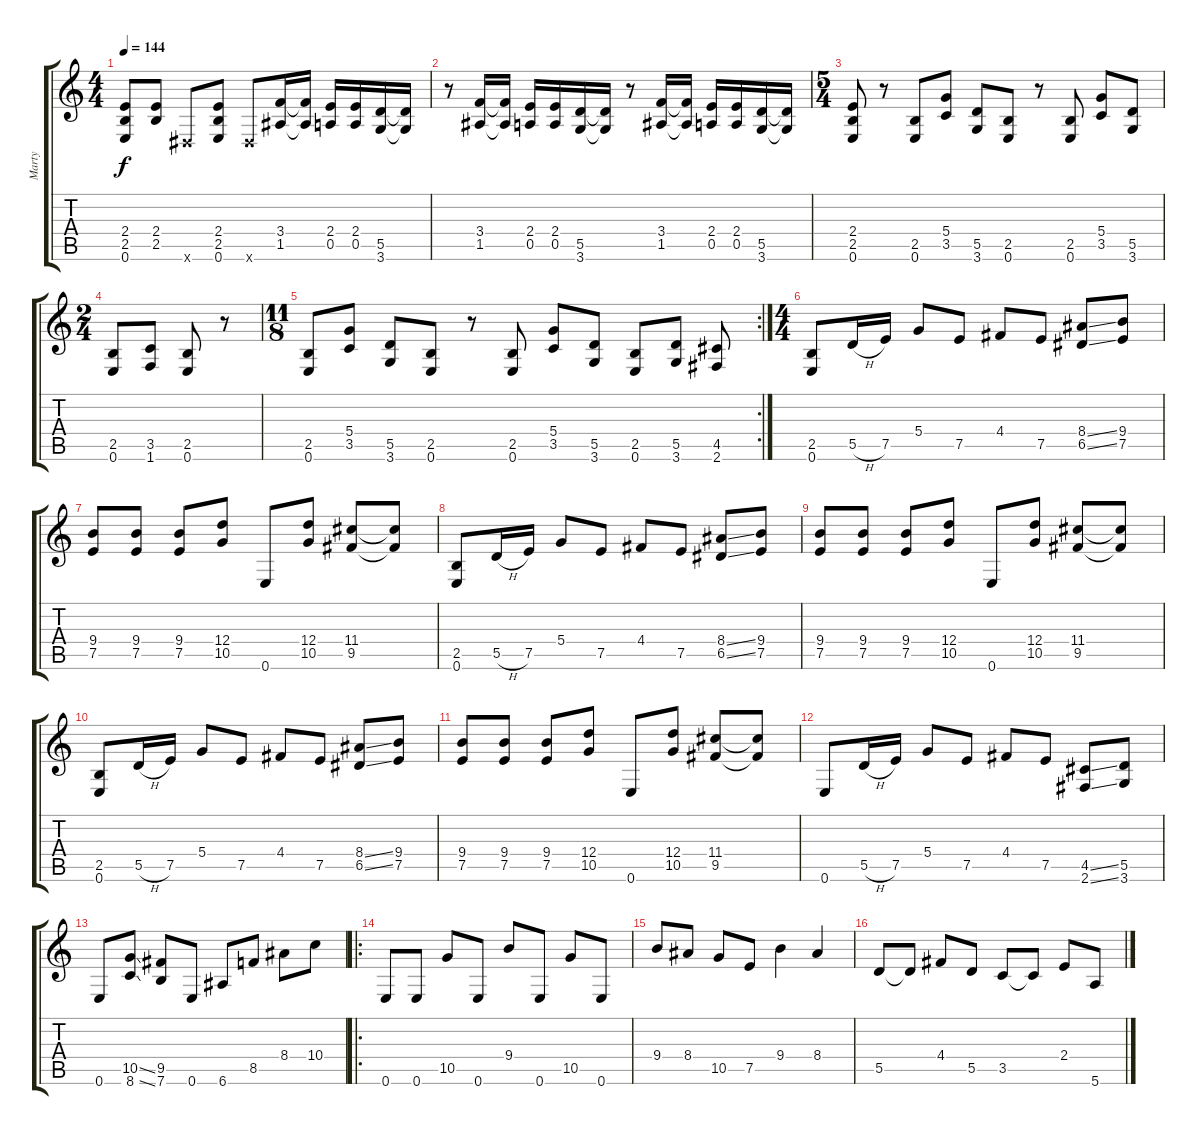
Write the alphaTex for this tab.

\track ("Marty" "Marty") {instrument distortionguitar}
\staff {score tabs}
\tuning (E4 B3 G3 D3 A2 E2) {hide}
\ts (4 4)
\tempo 144
\clef g2
\ks c
(2.4 2.5 0.6).8{dy f} (2.4 2.5).8 -1.6{x}.8 (2.4 2.5 0.6).8 -1.6{x}.8 (3.4 1.5).16 (3.4{t} 1.5{t}).16 (2.4 0.5).16 (2.4 0.5).16 (5.5 3.6).16 (5.5{t} 3.6{t}).16 |
r.8 (3.4 1.5).16 (3.4{t} 1.5{t}).16 (2.4 0.5).16 (2.4 0.5).16 (5.5 3.6).16 (5.5{t} 3.6{t}).16 r.8 (3.4 1.5).16 (3.4{t} 1.5{t}).16 (2.4 0.5).16 (2.4 0.5).16 (5.5 3.6).16 (5.5{t} 3.6{t}).16 |
\ts (5 4)
(2.4 2.5 0.6).8 r.8 (2.5 0.6).8 (5.4 3.5).8 (5.5 3.6).8 (2.5 0.6).8 r.8 (2.5 0.6).8 (5.4 3.5).8 (5.5 3.6).8 |
\ts (2 4)
(2.5 0.6).8 (3.5 1.6).8 (2.5 0.6).8 r.8 |
\rc 2
\ts (11 8)
(2.5 0.6).8 (5.4 3.5).8 (5.5 3.6).8 (2.5 0.6).8 r.8 (2.5 0.6).8 (5.4 3.5).8 (5.5 3.6).8 (2.5 0.6).8 (5.5 3.6).8 (4.5 2.6).8 |
\ts (4 4)
(2.5 0.6).8 5.5{h}.16 7.5.16 5.4.8 7.5.8 4.4.8 7.5.8 (8.4{ss} 6.5{ss}).8 (9.4 7.5).8 |
(9.4 7.5).8 (9.4 7.5).8 (9.4 7.5).8 (12.4 10.5).8 0.6.8 (12.4 10.5).8 (11.4 9.5).8 (11.4{t} 9.5{t}).8 |
(2.5 0.6).8 5.5{h}.16 7.5.16 5.4.8 7.5.8 4.4.8 7.5.8 (8.4{ss} 6.5{ss}).8 (9.4 7.5).8 |
(9.4 7.5).8 (9.4 7.5).8 (9.4 7.5).8 (12.4 10.5).8 0.6.8 (12.4 10.5).8 (11.4 9.5).8 (11.4{t} 9.5{t}).8 |
(2.5 0.6).8 5.5{h}.16 7.5.16 5.4.8 7.5.8 4.4.8 7.5.8 (8.4{ss} 6.5{ss}).8 (9.4 7.5).8 |
(9.4 7.5).8 (9.4 7.5).8 (9.4 7.5).8 (12.4 10.5).8 0.6.8 (12.4 10.5).8 (11.4 9.5).8 (11.4{t} 9.5{t}).8 |
0.6.8 5.5{h}.16 7.5.16 5.4.8 7.5.8 4.4.8 7.5.8 (4.5{ss} 2.6{ss}).8 (5.5 3.6).8 |
0.6.8 (10.5{ss} 8.6{ss}).8 (9.5 7.6).8 0.6.8 6.6.8 8.5.8 8.4.8 10.4.8 |
\ro
0.6.8 0.6.8 10.5.8 0.6.8 9.4.8 0.6.8 10.5.8 0.6.8 |
9.4.8 8.4.8 10.5.8 7.5.8 9.4.4 8.4.4 |
5.5.8 5.5{t}.8 4.4.8 5.5.8 3.5.8 3.5{t}.8 2.4.8 5.6.8
